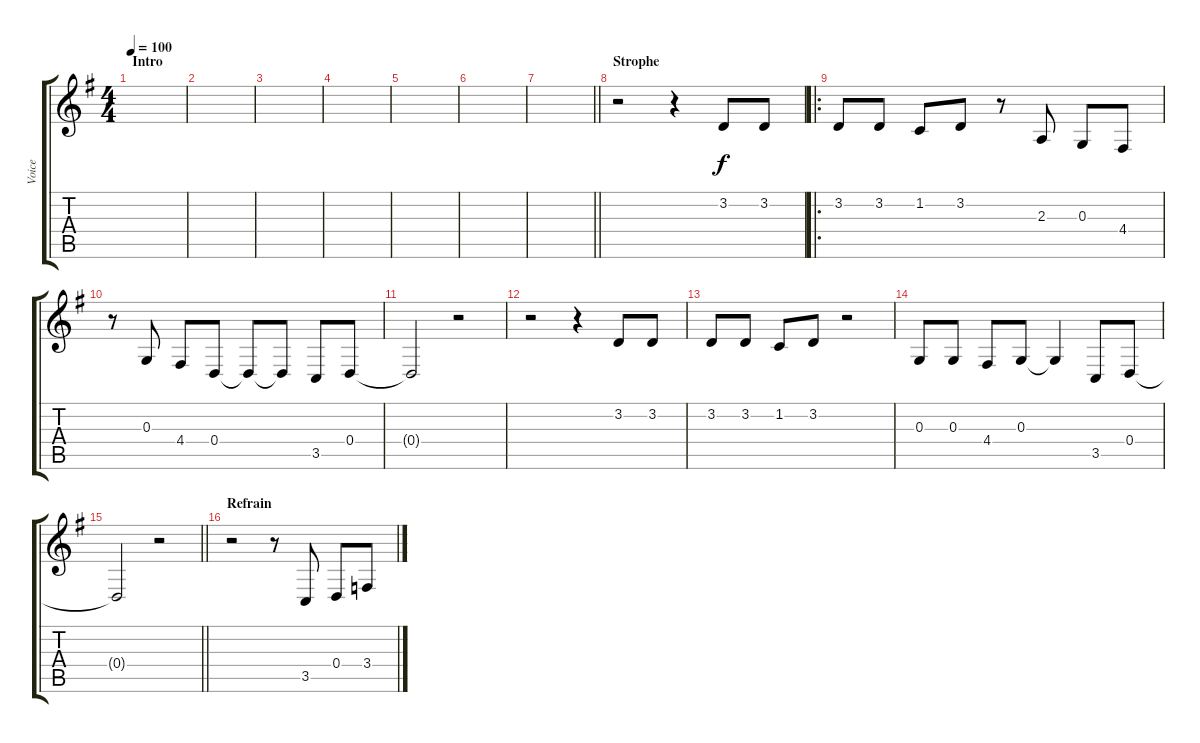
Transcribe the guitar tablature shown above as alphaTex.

\track ("Voice" "Voice") {instrument altosax}
\staff {score tabs}
\tuning (E4 B3 G3 D3 A2 E2) {hide}
\ts (4 4)
\section ("" "Intro")
\tempo 100
\clef g2
\ks eminor
|
|
|
|
|
|
\barLineRight lightlight
|
\section ("" "Strophe")
r.2 r.4 3.2.8 3.2.8 |
\ro
3.2.8 3.2.8 1.2.8 3.2.8 r.8 2.3.8 0.3.8 4.4.8 |
r.8 0.3.8 4.4.8 0.4.8 0.4{t}.8 0.4{t}.8 3.5.8 0.4.8 |
0.4{t}.2 r.2 |
r.2 r.4 3.2.8 3.2.8 |
3.2.8 3.2.8 1.2.8 3.2.8 r.2 |
0.3.8 0.3.8 4.4.8 0.3.8 0.3{t}.4 3.5.8 0.4.8 |
\barLineRight lightlight
0.4{t}.2 r.2 |
\section ("" "Refrain ")
r.2 r.8 3.5.8 0.4.8 3.4{sl}.8
